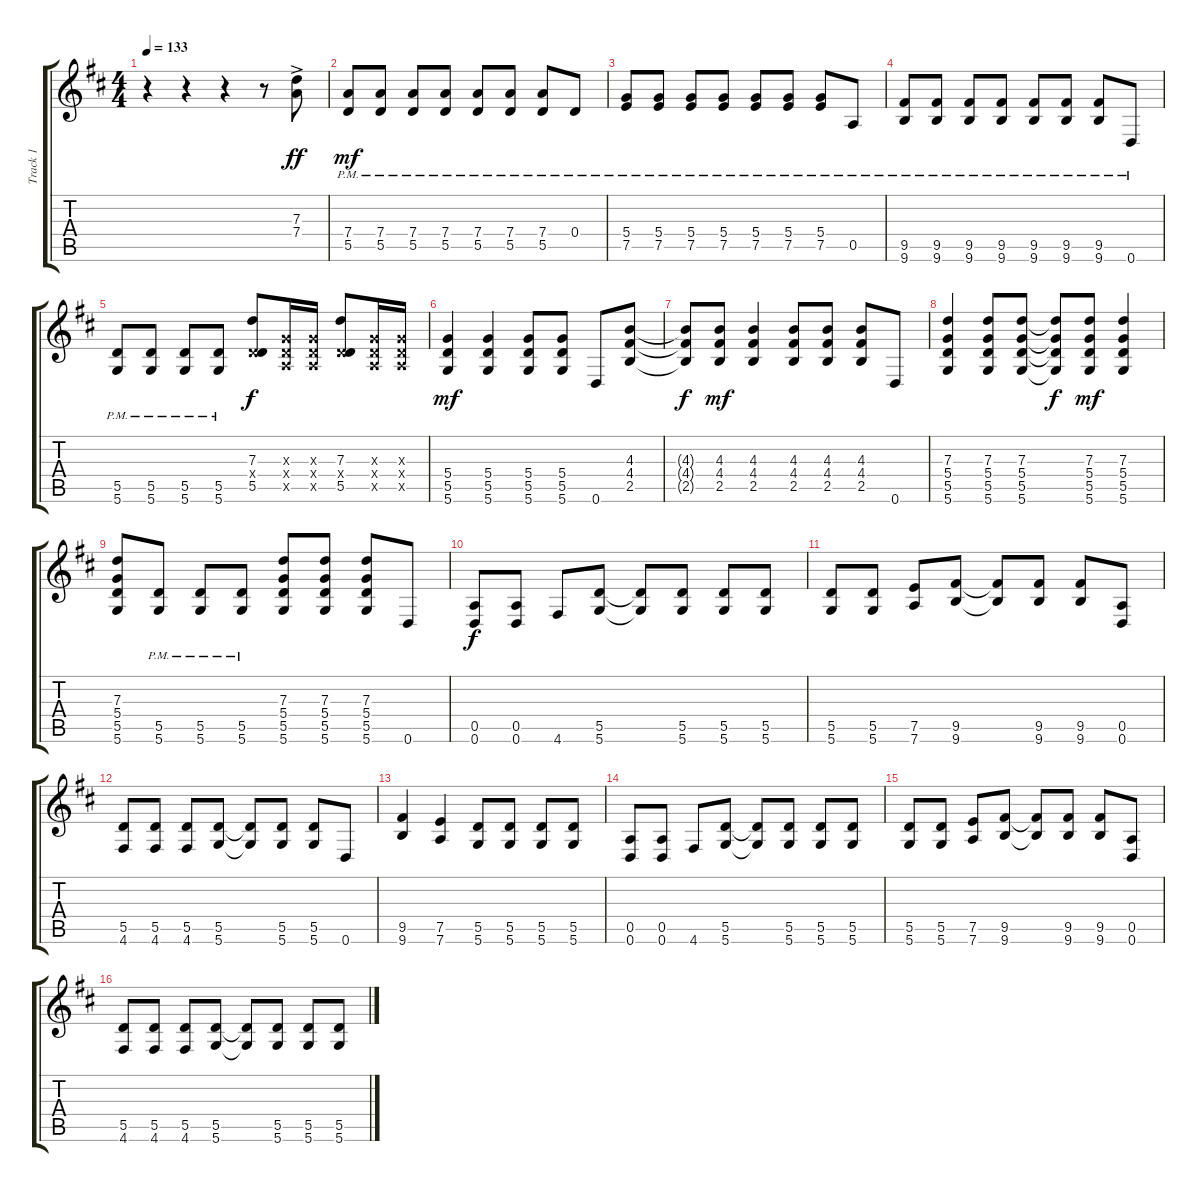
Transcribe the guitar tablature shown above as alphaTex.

\track ("Track 1" "Track 1") {instrument distortionguitar}
\staff {score tabs}
\tuning (E4 B3 G3 D3 A2 D2) {hide}
\ts (4 4)
\tempo 133
\clef g2
\ks d
r.4{dy ff} r.4 r.4 r.8 (7.3{ac} 7.4{ac}).8 |
(7.4{pm} 5.5{pm}).8{dy mf} (7.4{pm} 5.5{pm}).8 (7.4{pm} 5.5{pm}).8 (7.4{pm} 5.5{pm}).8 (7.4{pm} 5.5{pm}).8 (7.4{pm} 5.5{pm}).8 (7.4{pm} 5.5{pm}).8 0.4{pm}.8 |
(5.4{pm} 7.5{pm}).8 (5.4{pm} 7.5{pm}).8 (5.4{pm} 7.5{pm}).8 (5.4{pm} 7.5{pm}).8 (5.4{pm} 7.5{pm}).8 (5.4{pm} 7.5{pm}).8 (5.4{pm} 7.5{pm}).8 0.5{pm}.8 |
(9.5{pm} 9.6{pm}).8 (9.5{pm} 9.6{pm}).8 (9.5{pm} 9.6{pm}).8 (9.5{pm} 9.6{pm}).8 (9.5{pm} 9.6{pm}).8 (9.5{pm} 9.6{pm}).8 (9.5{pm} 9.6{pm}).8 0.6{pm}.8 |
(5.5{pm} 5.6{pm}).8 (5.5{pm} 5.6{pm}).8 (5.5{pm} 5.6{pm}).8 (5.5{pm} 5.6{pm}).8 (7.3 0.4{x} 5.5).8{dy f} (0.3{x} 0.4{x} 0.5{x}).16 (0.3{x} 0.4{x} 0.5{x}).16 (7.3 0.4{x} 5.5).8 (0.3{x} 0.4{x} 0.5{x}).16 (0.3{x} 0.4{x} 0.5{x}).16 |
(5.4 5.5 5.6).4{dy mf} (5.4 5.5 5.6).4 (5.4 5.5 5.6).8 (5.4 5.5 5.6).8 0.6.8 (4.3 4.4 2.5).8 |
(4.3{t} 4.4{t} 2.5{t}).8{dy f} (4.3 4.4 2.5).8{dy mf} (4.3 4.4 2.5).4 (4.3 4.4 2.5).8 (4.3 4.4 2.5).8 (4.3 4.4 2.5).8 0.6.8 |
(7.3 5.4 5.5 5.6).4 (7.3 5.4 5.5 5.6).8 (7.3 5.4 5.5 5.6).8 (7.3{t} 5.4{t} 5.5{t} 5.6{t}).8{dy f} (7.3 5.4 5.5 5.6).8{dy mf} (7.3 5.4 5.5 5.6).4 |
(7.3 5.4 5.5 5.6).8 (5.5{pm} 5.6{pm}).8 (5.5{pm} 5.6{pm}).8 (5.5{pm} 5.6{pm}).8 (7.3 5.4 5.5 5.6).8 (7.3 5.4 5.5 5.6).8 (7.3 5.4 5.5 5.6).8 0.6.8 |
(0.5 0.6).8{dy f} (0.5 0.6).8 4.6.8 (5.5 5.6).8 (5.5{t} 5.6{t}).8 (5.5 5.6).8 (5.5 5.6).8 (5.5 5.6).8 |
(5.5 5.6).8 (5.5 5.6).8 (7.5 7.6).8 (9.5 9.6).8 (9.5{t} 9.6{t}).8 (9.5 9.6).8 (9.5 9.6).8 (0.5 0.6).8 |
(5.5 4.6).8 (5.5 4.6).8 (5.5 4.6).8 (5.5 5.6).8 (5.5{t} 5.6{t}).8 (5.5 5.6).8 (5.5 5.6).8 0.6.8 |
(9.5 9.6).4 (7.5 7.6).4 (5.5 5.6).8 (5.5 5.6).8 (5.5 5.6).8 (5.5 5.6).8 |
(0.5 0.6).8 (0.5 0.6).8 4.6.8 (5.5 5.6).8 (5.5{t} 5.6{t}).8 (5.5 5.6).8 (5.5 5.6).8 (5.5 5.6).8 |
(5.5 5.6).8 (5.5 5.6).8 (7.5 7.6).8 (9.5 9.6).8 (9.5{t} 9.6{t}).8 (9.5 9.6).8 (9.5 9.6).8 (0.5 0.6).8 |
(5.5 4.6).8 (5.5 4.6).8 (5.5 4.6).8 (5.5 5.6).8 (5.5{t} 5.6{t}).8 (5.5 5.6).8 (5.5 5.6).8 (5.5 5.6).8
